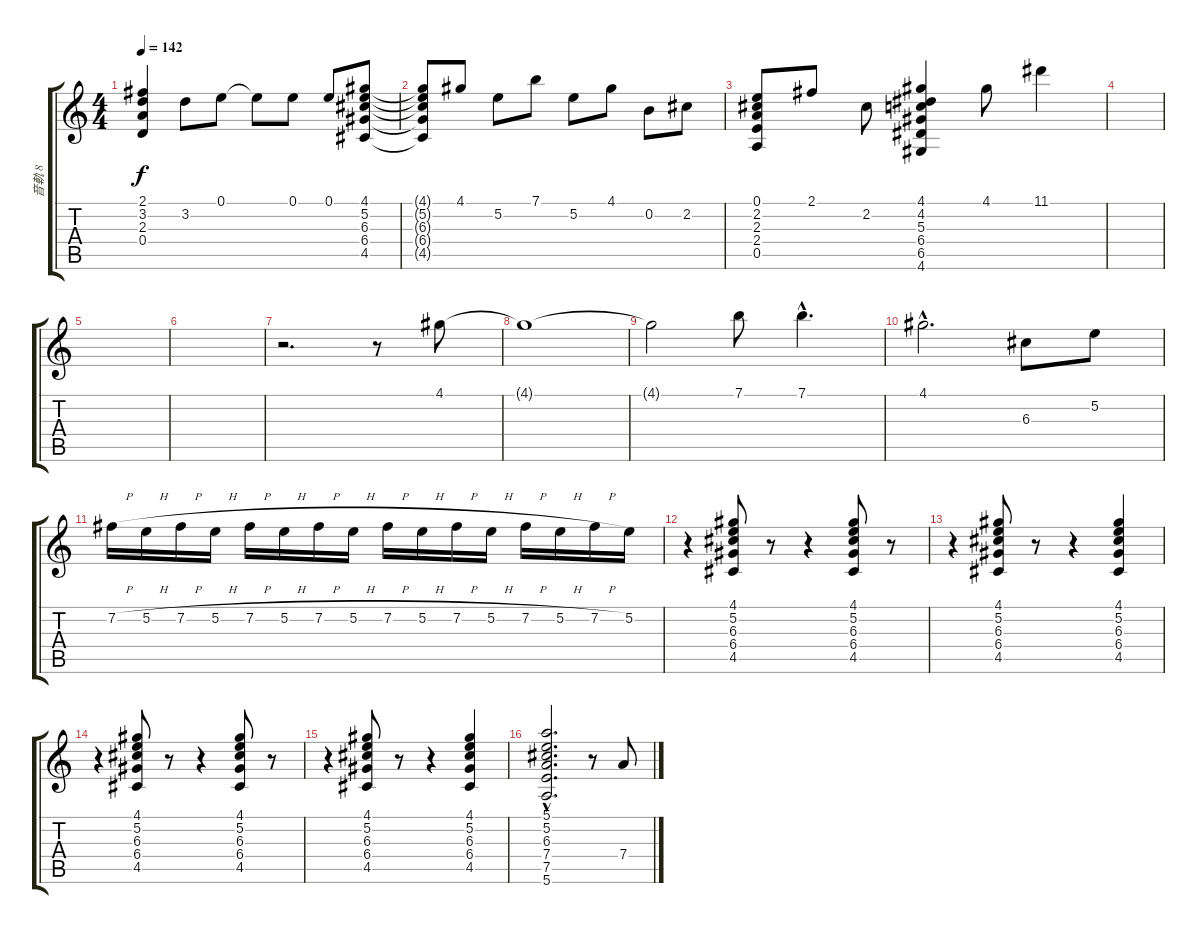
\track ("音軌 8" "音軌 8") {instrument acousticguitarnylon}
\staff {score tabs}
\tuning (E4 B3 G3 D3 A2 E2) {hide}
\ts (4 4)
\tempo 142
\clef g2
\ks c
(2.1 3.2 2.3 0.4).4{dy f} 3.2.8 0.1.8 0.1{t}.8 0.1.8 0.1.8 (4.1 5.2 6.3 6.4 4.5).8 |
(4.1{t} 5.2{t} 6.3{t} 6.4{t} 4.5{t}).8 4.1.8 5.2.8 7.1.8 5.2.8 4.1.8 0.2.8 2.2.8 |
(0.1 2.2 2.3 2.4 0.5).8 2.1.8 2.2.8 (4.1 4.2 5.3 6.4 6.5 4.6).4 4.1.8 11.1.4 |
|
|
|
r.2{d} r.8 4.1.8 |
4.1{t}.1 |
4.1{t}.2 7.1.8 7.1{hac}.4{d} |
4.1{hac}.2{d} 6.3.8 5.2.8 |
7.2{h}.16 5.2{h}.16 7.2{h}.16 5.2{h}.16 7.2{h}.16 5.2{h}.16 7.2{h}.16 5.2{h}.16 7.2{h}.16 5.2{h}.16 7.2{h}.16 5.2{h}.16 7.2{h}.16 5.2{h}.16 7.2{h}.16 5.2.16 |
r.4 (4.1 5.2 6.3 6.4 4.5).8 r.8 r.4 (4.1 5.2 6.3 6.4 4.5).8 r.8 |
r.4 (4.1 5.2 6.3 6.4 4.5).8 r.8 r.4 (4.1 5.2 6.3 6.4 4.5).4 |
r.4 (4.1 5.2 6.3 6.4 4.5).8 r.8 r.4 (4.1 5.2 6.3 6.4 4.5).8 r.8 |
r.4 (4.1 5.2 6.3 6.4 4.5).8 r.8 r.4 (4.1 5.2 6.3 6.4 4.5).4 |
(5.1{hac} 5.2{hac} 6.3{hac} 7.4{hac} 7.5{hac} 5.6{hac}).2{d} r.8 7.4.8
